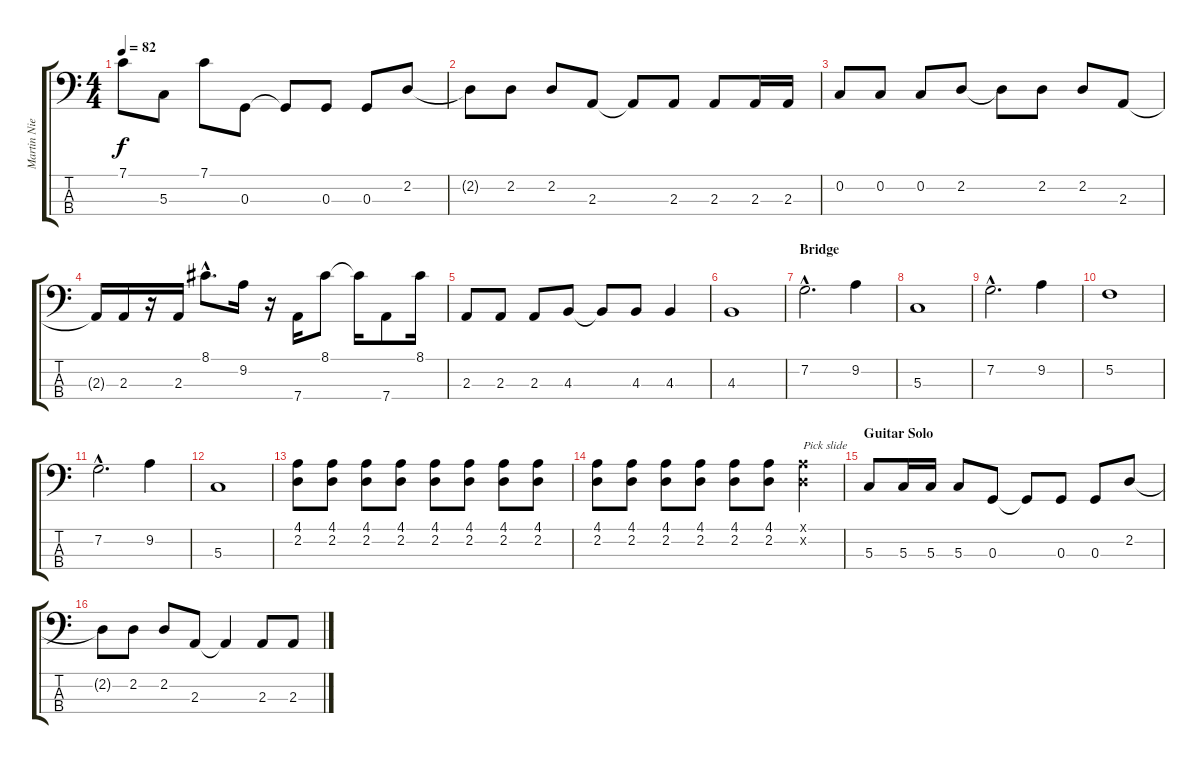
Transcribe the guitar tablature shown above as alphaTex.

\track ("Martin Nielsen" "Martin Nie") {instrument electricbassfinger}
\staff {score tabs}
\tuning (F2 C2 G1 D1) {hide}
\ts (4 4)
\tempo 82
\clef f4
\ks c
7.1.8{dy f} 5.3.8 7.1.8 0.3.8 0.3{t}.8 0.3.8 0.3.8 2.2.8 |
2.2{t}.8 2.2.8 2.2.8 2.3.8 2.3{t}.8 2.3.8 2.3.8 2.3.16 2.3.16 |
0.2.8 0.2.8 0.2.8 2.2.8 2.2{t}.8 2.2.8 2.2.8 2.3.8 |
2.3{t}.16 2.3.16 r.16 2.3.16 8.1{hac}.8{d} 9.2.16 r.16 7.4.16 8.1.8 8.1{t}.16 7.4.8 8.1.16 |
2.3.8 2.3.8 2.3.8 4.3.8 4.3{t}.8 4.3.8 4.3.4 |
4.3.1 |
\section ("" "Bridge")
7.2{hac}.2{d} 9.2.4 |
5.3.1 |
7.2{hac}.2{d} 9.2.4 |
5.2.1 |
7.2{hac}.2{d} 9.2.4 |
5.3.1 |
(4.1 2.2).8 (4.1 2.2).8 (4.1 2.2).8 (4.1 2.2).8 (4.1 2.2).8 (4.1 2.2).8 (4.1 2.2).8 (4.1 2.2).8 |
(4.1 2.2).8 (4.1 2.2).8 (4.1 2.2).8 (4.1 2.2).8 (4.1 2.2).8 (4.1 2.2).8 (4.1{x} 2.2{x}).4{txt "Pick slide"} |
\section ("" "Guitar Solo")
5.3.8 5.3.16 5.3.16 5.3.8 0.3.8 0.3{t}.8 0.3.8 0.3.8 2.2.8 |
2.2{t}.8 2.2.8 2.2.8 2.3.8 2.3{t}.4 2.3.8 2.3.8
